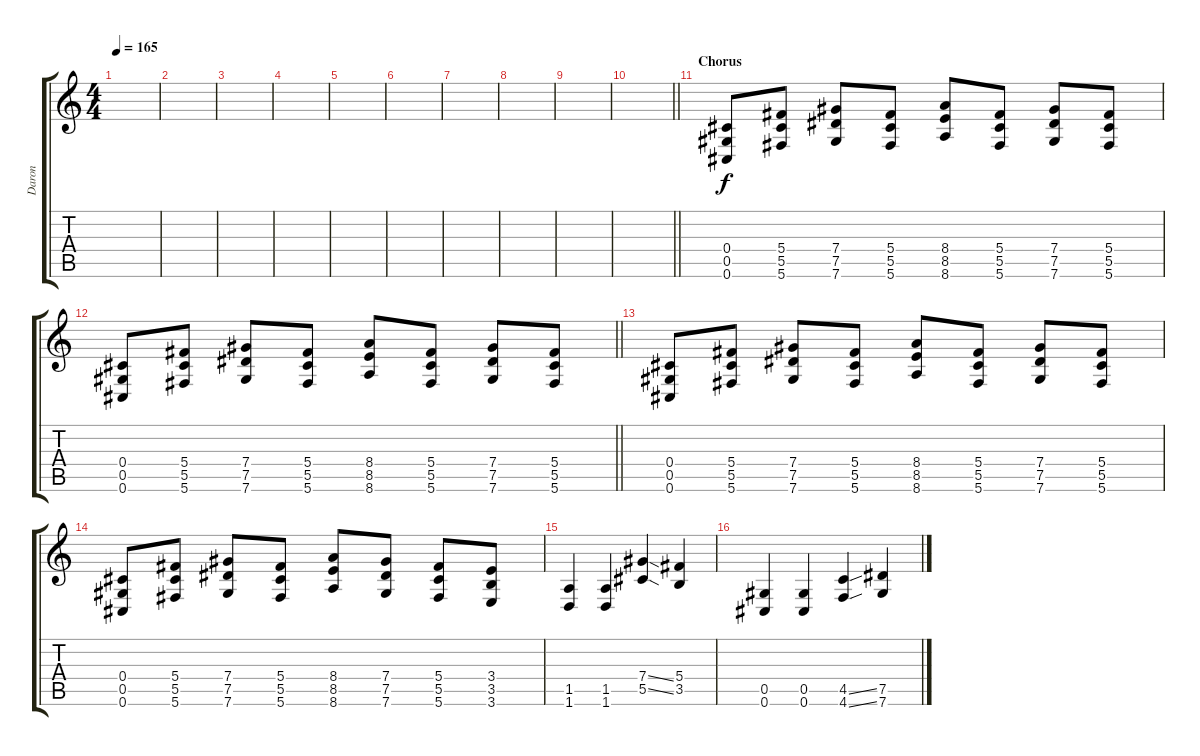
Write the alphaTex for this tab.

\track ("Daron" "Daron") {instrument distortionguitar}
\staff {score tabs}
\tuning (Eb4 Bb3 Gb3 Db3 Ab2 Db2) {hide}
\ts (4 4)
\tempo 165
\clef g2
\ks c
|
|
|
|
|
|
|
|
|
\barLineRight lightlight
|
\section ("" "Chorus")
(0.4 0.5 0.6).8 (5.4 5.5 5.6).8 (7.4 7.5 7.6).8 (5.4 5.5 5.6).8 (8.4 8.5 8.6).8 (5.4 5.5 5.6).8 (7.4 7.5 7.6).8 (5.4 5.5 5.6).8 |
\barLineRight lightlight
(0.4 0.5 0.6).8 (5.4 5.5 5.6).8 (7.4 7.5 7.6).8 (5.4 5.5 5.6).8 (8.4 8.5 8.6).8 (5.4 5.5 5.6).8 (7.4 7.5 7.6).8 (5.4 5.5 5.6).8 |
(0.4 0.5 0.6).8 (5.4 5.5 5.6).8 (7.4 7.5 7.6).8 (5.4 5.5 5.6).8 (8.4 8.5 8.6).8 (5.4 5.5 5.6).8 (7.4 7.5 7.6).8 (5.4 5.5 5.6).8 |
(0.4 0.5 0.6).8 (5.4 5.5 5.6).8 (7.4 7.5 7.6).8 (5.4 5.5 5.6).8 (8.4 8.5 8.6).8 (7.4 7.5 7.6).8 (5.4 5.5 5.6).8 (3.4 3.5 3.6).8 |
(1.5 1.6).4 (1.5 1.6).4 (7.4{ss} 5.5{ss}).4 (5.4 3.5).4 |
(0.5 0.6).4 (0.5 0.6).4 (4.5{ss} 4.6{ss}).4 (7.5 7.6).4
